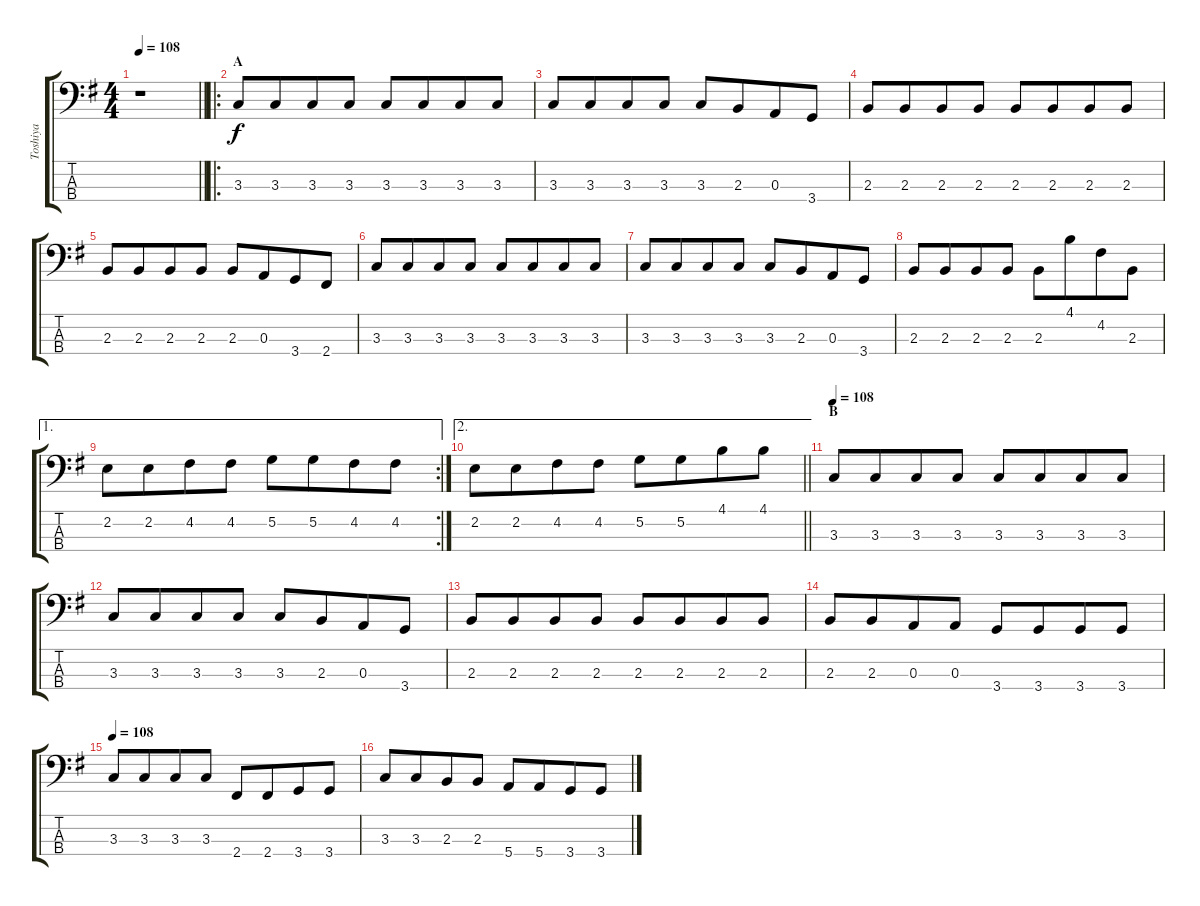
\track ("Toshiya" "Toshiya") {instrument electricbasspick}
\staff {score tabs}
\tuning (G2 D2 A1 E1) {hide}
\ts (4 4)
\tempo 108
\clef f4
\barLineRight lightlight
\ks eminor
r.1{dy f} |
\ro
\section ("" "A")
3.3.8 3.3.8{beam merge} 3.3.8 3.3.8 3.3.8{beam merge} 3.3.8{beam merge} 3.3.8{beam merge} 3.3.8 |
3.3.8 3.3.8{beam merge} 3.3.8 3.3.8 3.3.8 2.3.8{beam merge} 0.3.8 3.4.8 |
2.3.8 2.3.8{beam merge} 2.3.8 2.3.8 2.3.8 2.3.8{beam merge} 2.3.8 2.3.8 |
2.3.8{beam merge} 2.3.8{beam merge} 2.3.8{beam merge} 2.3.8 2.3.8 0.3.8{beam merge} 3.4.8 2.4.8 |
3.3.8 3.3.8{beam merge} 3.3.8 3.3.8 3.3.8{beam merge} 3.3.8{beam merge} 3.3.8{beam merge} 3.3.8 |
3.3.8 3.3.8{beam merge} 3.3.8 3.3.8 3.3.8 2.3.8{beam merge} 0.3.8 3.4.8 |
2.3.8 2.3.8{beam merge} 2.3.8 2.3.8 2.3.8 4.1.8{beam merge} 4.2.8 2.3.8 |
\ae 1
\rc 2
2.2.8 2.2.8{beam merge} 4.2.8 4.2.8 5.2.8 5.2.8{beam merge} 4.2.8 4.2.8 |
\ae 2
\barLineRight lightlight
2.2.8 2.2.8{beam merge} 4.2.8 4.2.8 5.2.8 5.2.8{beam merge} 4.1.8 4.1.8 |
\section ("" "B")
\tempo 108
3.3.8 3.3.8{beam merge} 3.3.8 3.3.8 3.3.8 3.3.8{beam merge} 3.3.8 3.3.8 |
3.3.8 3.3.8{beam merge} 3.3.8 3.3.8 3.3.8 2.3.8{beam merge} 0.3.8 3.4.8 |
2.3.8 2.3.8{beam merge} 2.3.8 2.3.8 2.3.8 2.3.8{beam merge} 2.3.8 2.3.8 |
2.3.8 2.3.8{beam merge} 0.3.8 0.3.8 3.4.8 3.4.8{beam merge} 3.4.8 3.4.8 |
\tempo 108
3.3.8 3.3.8{beam merge} 3.3.8 3.3.8 2.4.8 2.4.8{beam merge} 3.4.8 3.4.8 |
3.3.8 3.3.8{beam merge} 2.3.8 2.3.8 5.4.8 5.4.8{beam merge} 3.4.8 3.4.8
